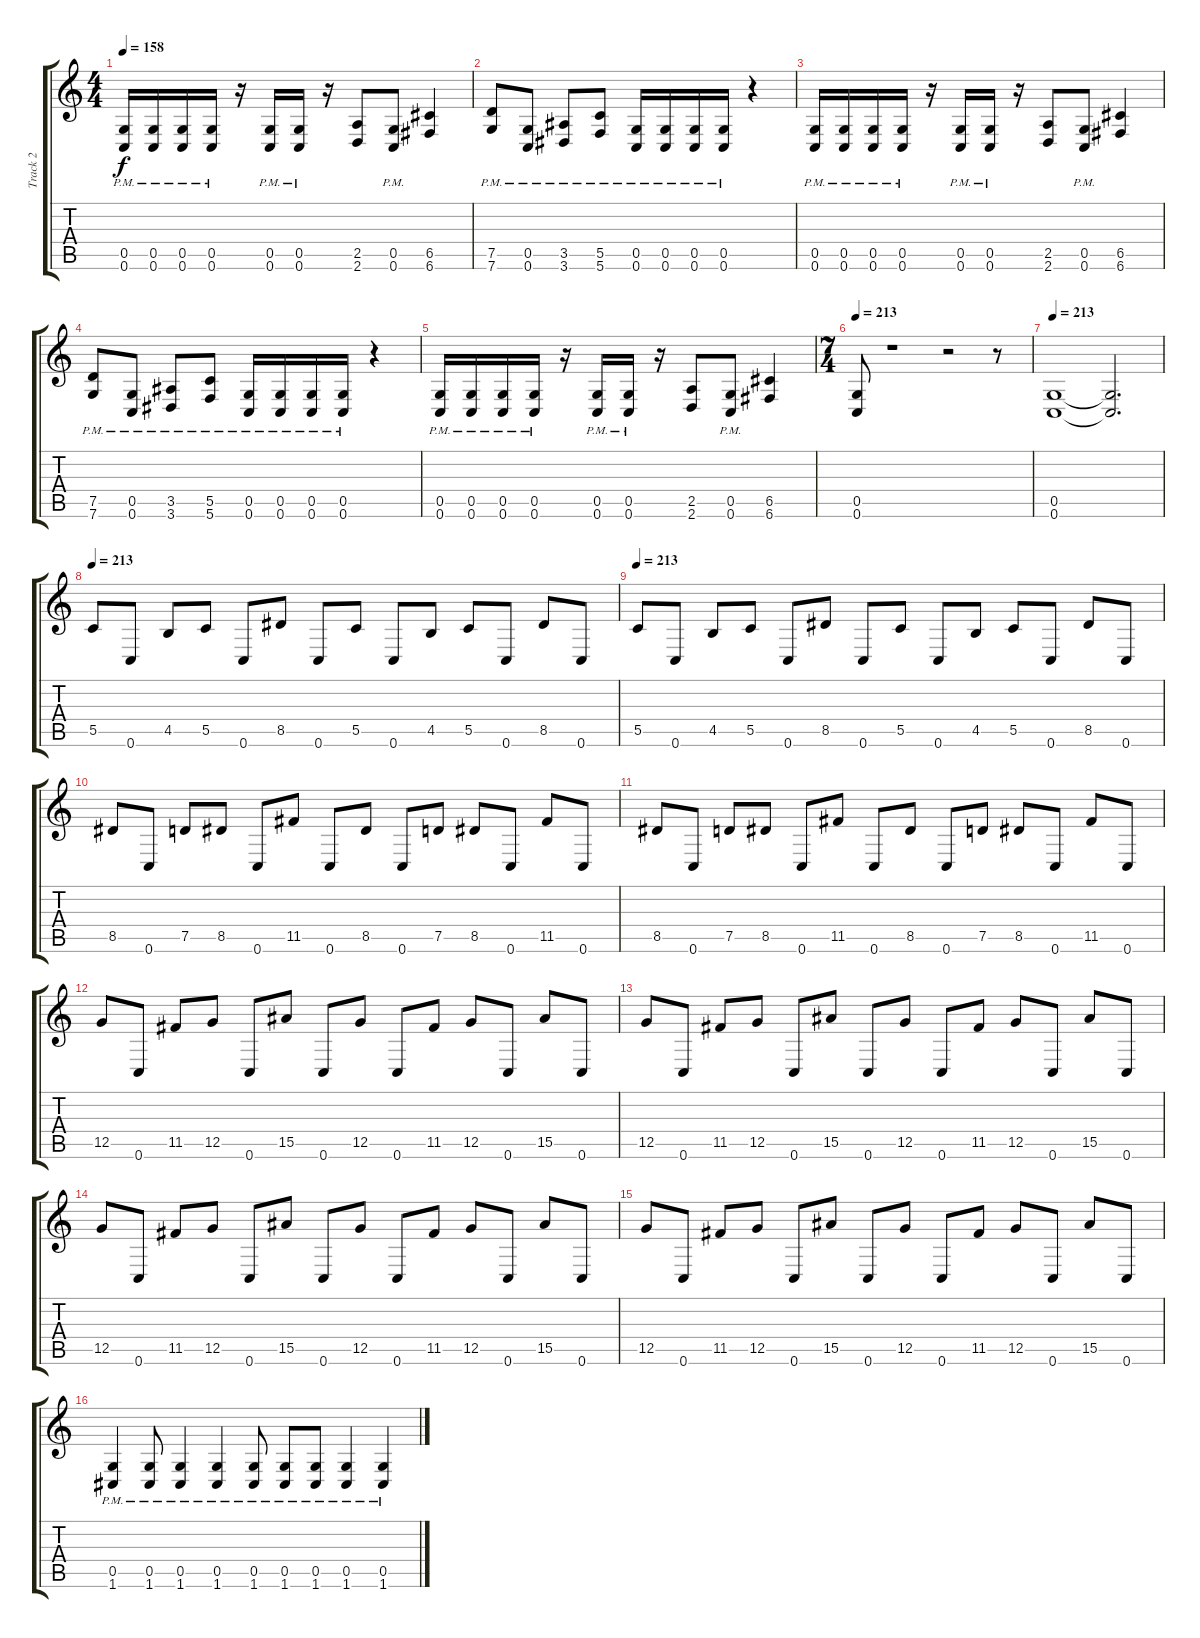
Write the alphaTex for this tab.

\track ("Track 2" "Track 2") {instrument distortionguitar}
\staff {score tabs}
\tuning (D4 A3 F3 C3 G2 C2) {hide}
\ts (4 4)
\tempo 158
\clef g2
\ks c
(0.5{pm} 0.6{pm}).16{dy f} (0.5{pm} 0.6{pm}).16 (0.5{pm} 0.6{pm}).16 (0.5{pm} 0.6{pm}).16 r.16 (0.5{pm} 0.6{pm}).16 (0.5{pm} 0.6{pm}).16 r.16 (2.5 2.6).8 (0.5{pm} 0.6{pm}).8 (6.5 6.6).4 |
(7.5{pm} 7.6{pm}).8 (0.5{pm} 0.6{pm}).8 (3.5{pm} 3.6{pm}).8 (5.5{pm} 5.6{pm}).8 (0.5{pm} 0.6{pm}).16 (0.5{pm} 0.6{pm}).16 (0.5{pm} 0.6{pm}).16 (0.5{pm} 0.6{pm}).16 r.4 |
(0.5{pm} 0.6{pm}).16 (0.5{pm} 0.6{pm}).16 (0.5{pm} 0.6{pm}).16 (0.5{pm} 0.6{pm}).16 r.16 (0.5{pm} 0.6{pm}).16 (0.5{pm} 0.6{pm}).16 r.16 (2.5 2.6).8 (0.5{pm} 0.6{pm}).8 (6.5 6.6).4 |
(7.5{pm} 7.6{pm}).8 (0.5{pm} 0.6{pm}).8 (3.5{pm} 3.6{pm}).8 (5.5{pm} 5.6{pm}).8 (0.5{pm} 0.6{pm}).16 (0.5{pm} 0.6{pm}).16 (0.5{pm} 0.6{pm}).16 (0.5{pm} 0.6{pm}).16 r.4 |
(0.5{pm} 0.6{pm}).16 (0.5{pm} 0.6{pm}).16 (0.5{pm} 0.6{pm}).16 (0.5{pm} 0.6{pm}).16 r.16 (0.5{pm} 0.6{pm}).16 (0.5{pm} 0.6{pm}).16 r.16 (2.5 2.6).8 (0.5{pm} 0.6{pm}).8 (6.5 6.6).4 |
\ts (7 4)
\tempo 213
(0.5 0.6).8 r.1 r.2 r.8 |
\tempo 213
(0.5 0.6).1 (0.5{t} 0.6{t}).2{d} |
\tempo 213
5.5.8 0.6.8 4.5.8 5.5.8 0.6.8 8.5.8 0.6.8 5.5.8 0.6.8 4.5.8 5.5.8 0.6.8 8.5.8 0.6.8 |
\tempo 213
5.5.8 0.6.8 4.5.8 5.5.8 0.6.8 8.5.8 0.6.8 5.5.8 0.6.8 4.5.8 5.5.8 0.6.8 8.5.8 0.6.8 |
8.5.8 0.6.8 7.5.8 8.5.8 0.6.8 11.5.8 0.6.8 8.5.8 0.6.8 7.5.8 8.5.8 0.6.8 11.5.8 0.6.8 |
8.5.8 0.6.8 7.5.8 8.5.8 0.6.8 11.5.8 0.6.8 8.5.8 0.6.8 7.5.8 8.5.8 0.6.8 11.5.8 0.6.8 |
12.5.8 0.6.8 11.5.8 12.5.8 0.6.8 15.5.8 0.6.8 12.5.8 0.6.8 11.5.8 12.5.8 0.6.8 15.5.8 0.6.8 |
12.5.8 0.6.8 11.5.8 12.5.8 0.6.8 15.5.8 0.6.8 12.5.8 0.6.8 11.5.8 12.5.8 0.6.8 15.5.8 0.6.8 |
12.5.8 0.6.8 11.5.8 12.5.8 0.6.8 15.5.8 0.6.8 12.5.8 0.6.8 11.5.8 12.5.8 0.6.8 15.5.8 0.6.8 |
12.5.8 0.6.8 11.5.8 12.5.8 0.6.8 15.5.8 0.6.8 12.5.8 0.6.8 11.5.8 12.5.8 0.6.8 15.5.8 0.6.8 |
(0.5{pm} 1.6{pm}).4 (0.5{pm} 1.6{pm}).8 (0.5{pm} 1.6{pm}).4 (0.5{pm} 1.6{pm}).4 (0.5{pm} 1.6{pm}).8 (0.5{pm} 1.6{pm}).8 (0.5{pm} 1.6{pm}).8 (0.5{pm} 1.6{pm}).4 (0.5{pm} 1.6{pm}).4
